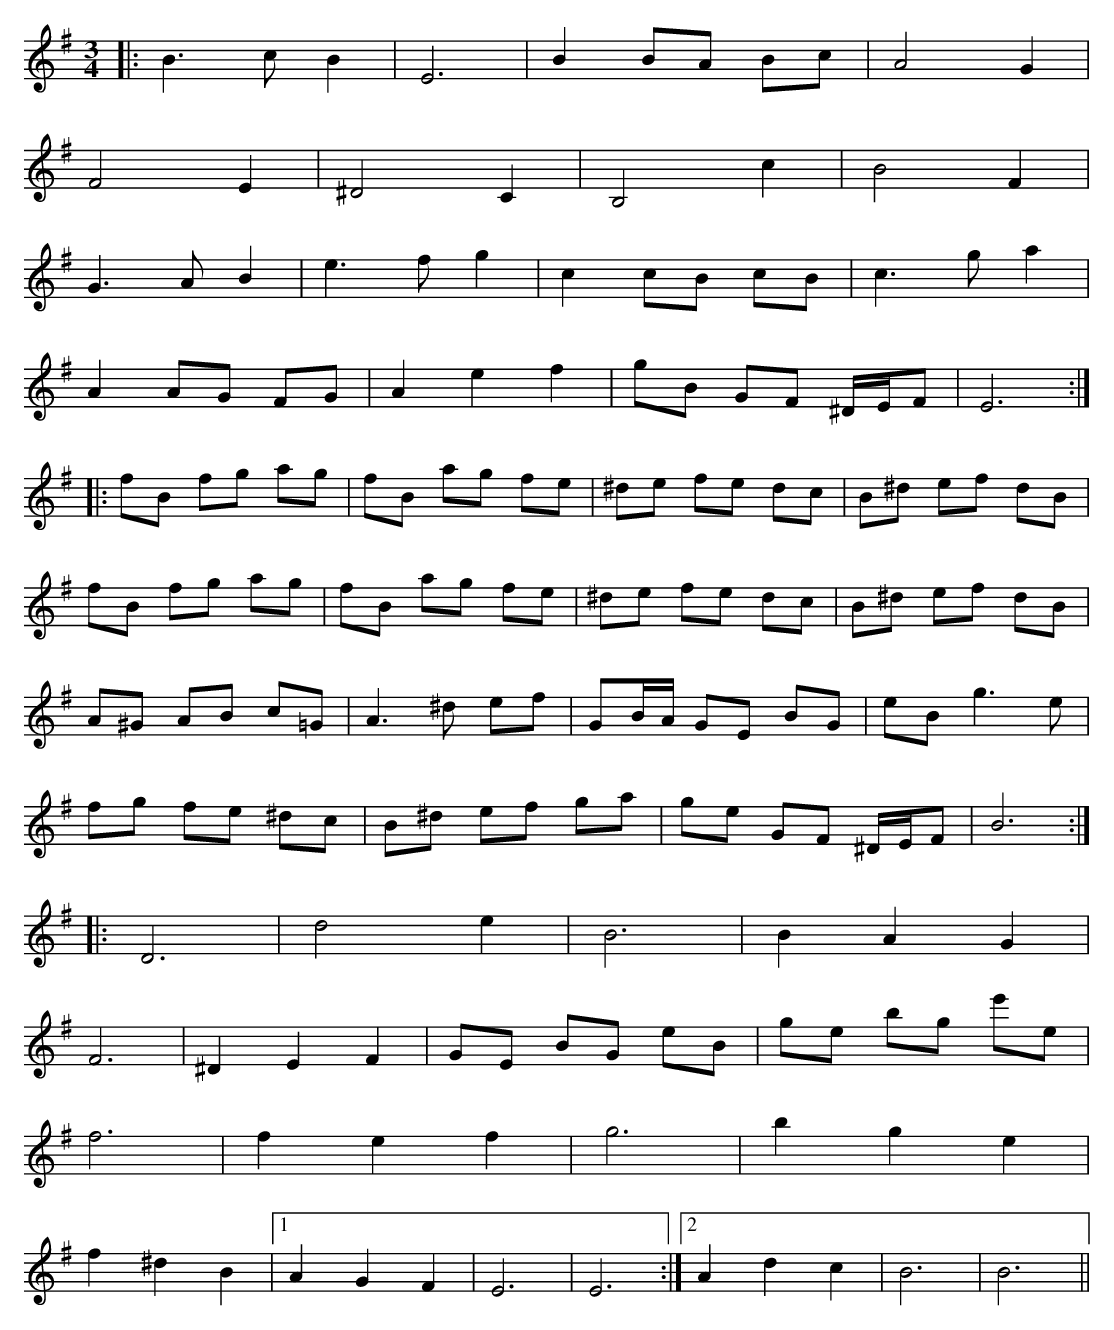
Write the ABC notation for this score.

X:1
M:3/4
K:Emin
|:B3 c B2 | E6 | B2 BA Bc | A4 G2 |
F4 E2 | ^D4 C2 | B,4 c2 | B4 F2 |
G3 A B2 | e3 f g2 | c2 cB cB | c3 g a2 |
A2 AG FG | A2 e2 f2 | gB GF ^D/E/F | E6 :|
|:fB fg ag | fB ag fe | ^de fe dc | B^d ef dB |
fB fg ag | fB ag fe | ^de fe dc | B^d ef dB |
A^G AB c=G | A3 ^d ef | GB/A/ GE BG | eB g3 e |
fg fe ^dc | B^d ef ga | ge GF ^D/E/F | B6 :|
|:D6 | d4 e2 | B6 | B2 A2 G2 |
F6 | ^D2 E2 F2 | GE BG eB | ge bg e'e |
f6 | f2 e2 f2 | g6 | b2 g2 e2 |
f2 ^d2 B2 |1 A2 G2 F2 | E6 | E6 :|2 A2 d2 c2 | B6 | B6 ||
